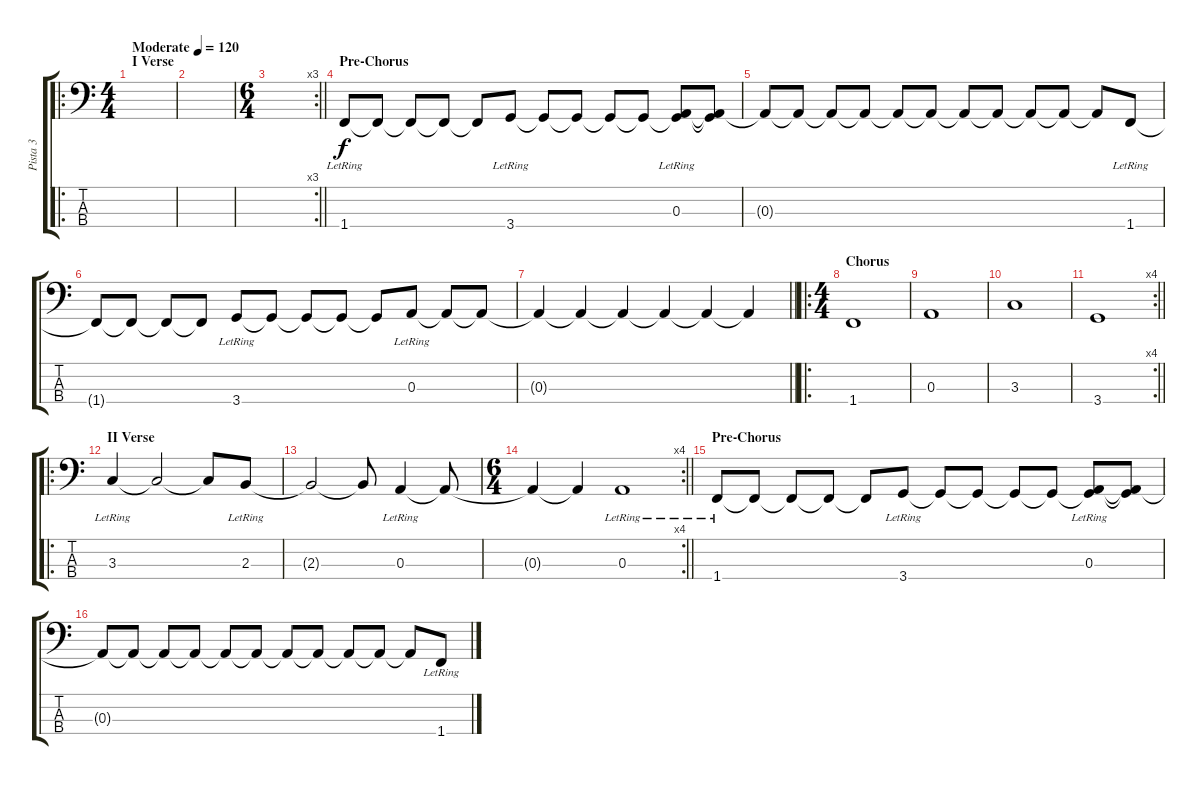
\track ("Pista 3" "Pista 3") {instrument electricbassfinger}
\staff {score tabs}
\tuning (G2 D2 A1 E1) {hide}
\ro
\ts (4 4)
\section ("" "I Verse")
\tempo (120 "Moderate")
\clef f4
\ks c
|
|
\rc 3
\ts (6 4)
\barLineRight lightlight
|
\section ("" "Pre-Chorus")
1.4{lr}.8 1.4{t}.8 1.4{t}.8 1.4{t}.8 1.4{t}.8 3.4{lr}.8 3.4{t}.8 3.4{t}.8 3.4{t}.8 3.4{t}.8 (0.3{lr} 3.4{t}).8 (0.3{t} 3.4{t}).8 |
0.3{t}.8 0.3{t}.8 0.3{t}.8 0.3{t}.8 0.3{t}.8 0.3{t}.8 0.3{t}.8 0.3{t}.8 0.3{t}.8 0.3{t}.8 0.3{t}.8 1.4{lr}.8 |
1.4{t}.8 1.4{t}.8 1.4{t}.8 1.4{t}.8 3.4{lr}.8 3.4{t}.8 3.4{t}.8 3.4{t}.8 3.4{t}.8 0.3{lr}.8 0.3{t}.8 0.3{t}.8 |
\barLineRight lightlight
0.3{t}.4 0.3{t}.4 0.3{t}.4 0.3{t}.4 0.3{t}.4 0.3{t}.4 |
\ro
\ts (4 4)
\section ("" "Chorus")
1.4.1 |
0.3.1 |
3.3.1 |
\rc 4
\barLineRight lightlight
3.4.1 |
\ro
\section ("" "II Verse")
3.3{lr}.4 3.3{t}.2 3.3{t}.8 2.3{lr}.8 |
2.3{t}.2 2.3{t}.8 0.3{lr}.4 0.3{t}.8 |
\rc 4
\ts (6 4)
\barLineRight lightlight
0.3{t}.4 0.3{t}.4 0.3{lr}.1 |
\section ("" "Pre-Chorus")
1.4{lr}.8 1.4{t}.8 1.4{t}.8 1.4{t}.8 1.4{t}.8 3.4{lr}.8 3.4{t}.8 3.4{t}.8 3.4{t}.8 3.4{t}.8 (0.3{lr} 3.4{t}).8 (0.3{t} 3.4{t}).8 |
0.3{t}.8 0.3{t}.8 0.3{t}.8 0.3{t}.8 0.3{t}.8 0.3{t}.8 0.3{t}.8 0.3{t}.8 0.3{t}.8 0.3{t}.8 0.3{t}.8 1.4{lr}.8
